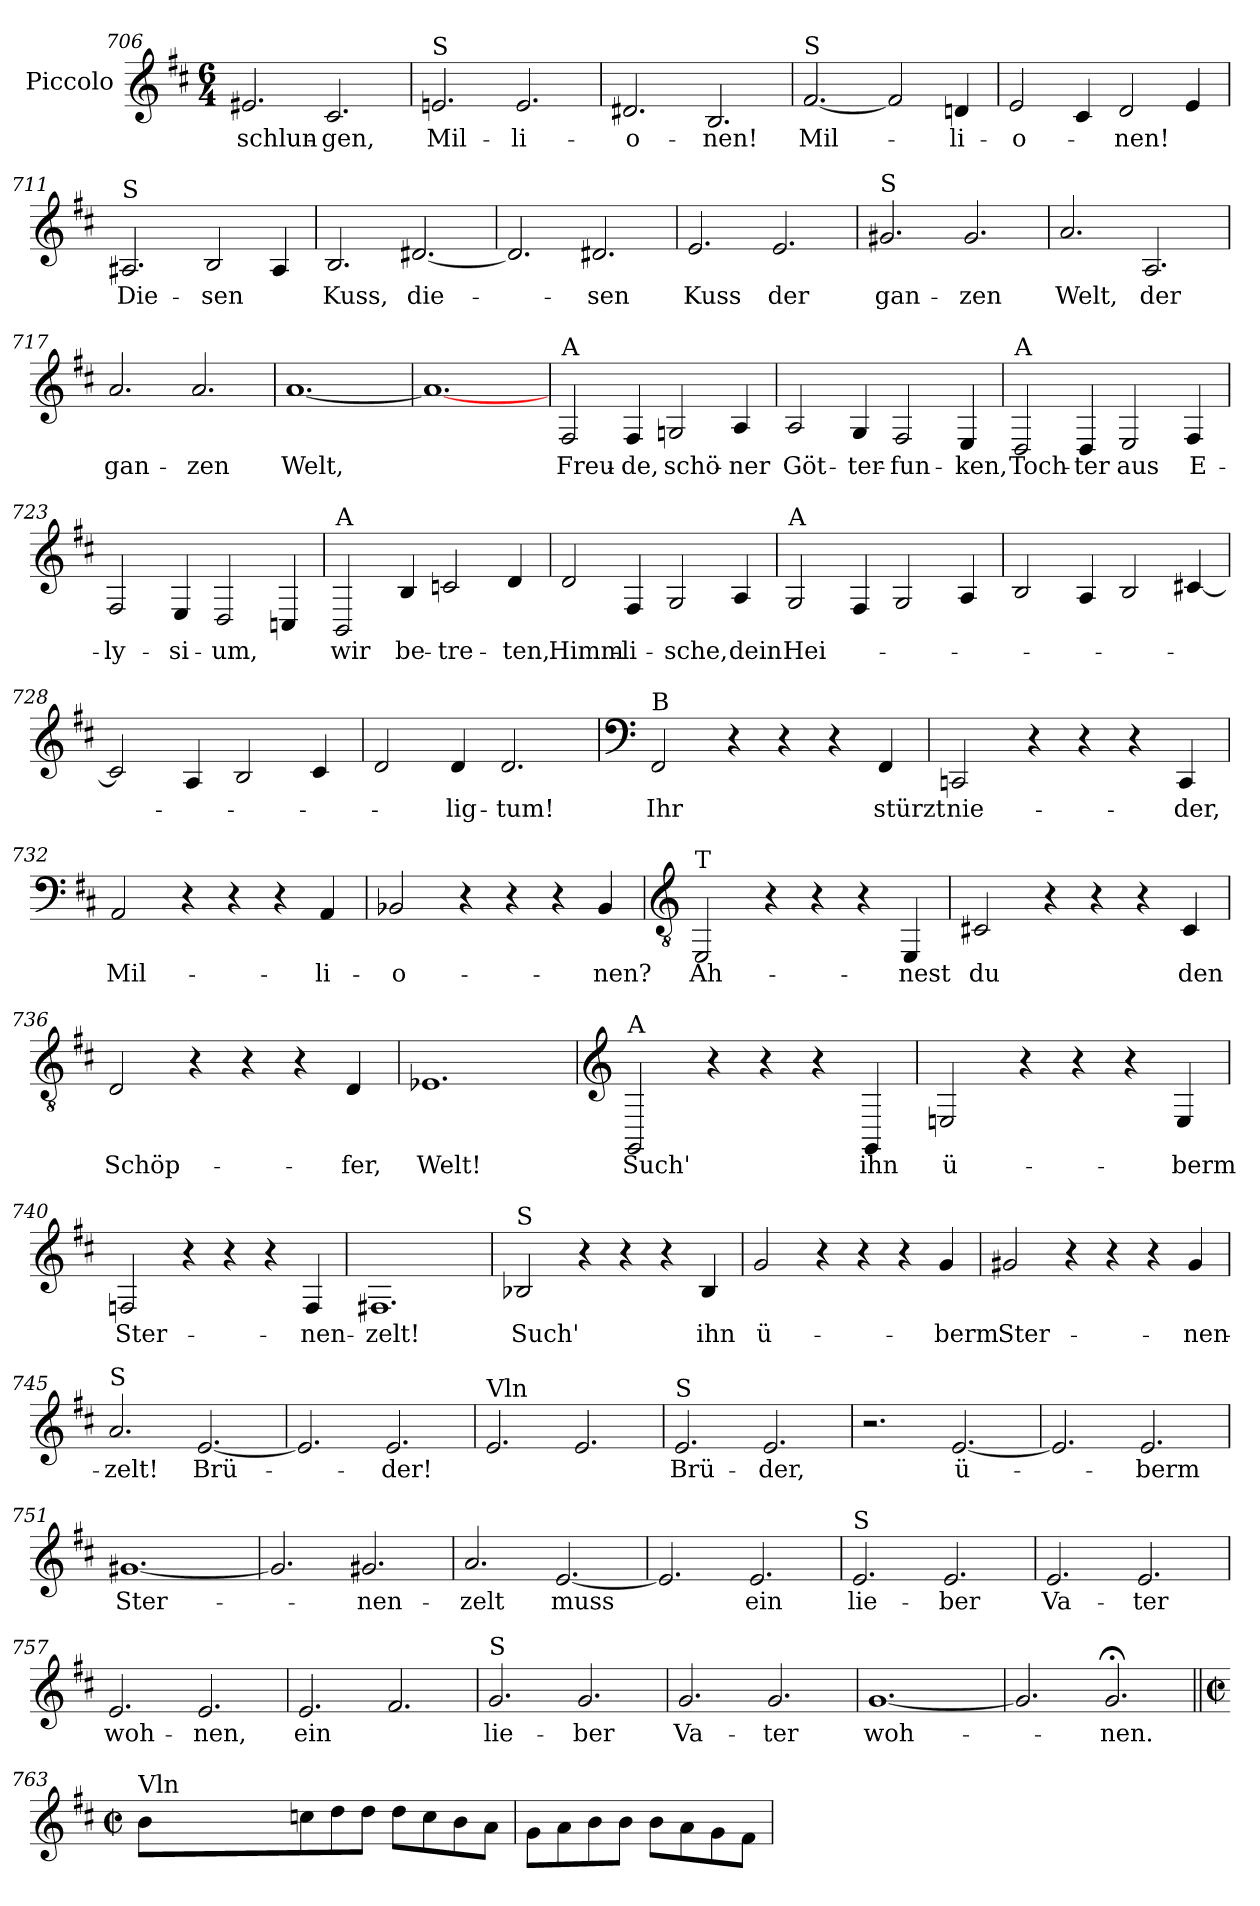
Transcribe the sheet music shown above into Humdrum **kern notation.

**kern	**text
*part1	*part1
*staff1	*staff1
*I"Piccolo	*
*I'Picc	*
*clefG2	*
*ITrd-7c-12	*
*k[f#c#]	*
*M6/4	*
=706	=706
!	!LO:LY:b
2.ee#X	-schlun-
!	!LO:LY:b
2.cc#	-gen,
!!LO:PB:g=z
=707	=707
!LO:TX:a:t=S	!
!	!LO:LY:b
2.een	Mil-
!	!LO:LY:b
2.ee	-li-
=708	=708
!	!LO:LY:b
2.dd#X	-o-
!	!LO:LY:b
2.b	-nen!
=709	=709
!LO:TX:a:t=S	!
!	!LO:LY:b
[2.ff#	Mil-
2ff#]	.
!	!LO:LY:b
4ddn	-li-
=710	=710
!	!LO:LY:b
2ee	-o-
4cc#	.
!	!LO:LY:b
2dd	-nen!
4ee	.
=711	=711
!LO:TX:a:t=S	!
!	!LO:LY:b
2.a#X	Die-
!	!LO:LY:b
2b	-sen
4a#	.
=712	=712
!	!LO:LY:b
2.b	Kuss,
!	!LO:LY:b
[2.dd#X	die-
!!LO:PB:g=z
=713	=713
2.dd#]	.
!	!LO:LY:b
2.dd#X	-sen
=714	=714
!	!LO:LY:b
2.ee	Kuss
!	!LO:LY:b
2.ee	der
=715	=715
!LO:TX:a:t=S	!
!	!LO:LY:b
2.gg#X	gan-
!	!LO:LY:b
2.gg#	-zen
=716	=716
!	!LO:LY:b
2.aa	Welt,
!	!LO:LY:b
2.a	der
=717	=717
!	!LO:LY:b
2.aa	gan-
!	!LO:LY:b
2.aa	-zen
=718	=718
!	!LO:LY:b
[1.aa	Welt,
=719	=719
1.aa_	.
!!LO:PB:g=z
=720	=720
!LO:TX:a:t=A	!
!	!LO:LY:b
2f#	Freu-
!	!LO:LY:b
4f#	-de,
!	!LO:LY:b
2gn	schö-
!	!LO:LY:b
4a	-ner
=721	=721
!	!LO:LY:b
2a	Göt-
!	!LO:LY:b
4g	-ter-
!	!LO:LY:b
2f#	-fun-
!	!LO:LY:b
4e	-ken,
=722	=722
!LO:TX:a:t=A	!
!	!LO:LY:b
2d	Toch-
!	!LO:LY:b
4d	-ter
!	!LO:LY:b
2e	aus
!	!LO:LY:b
4f#	E-
=723	=723
!	!LO:LY:b
2f#	-ly-
!	!LO:LY:b
4e	-si-
!	!LO:LY:b
2d	-um,
4cn	.
=724	=724
!LO:TX:a:t=A	!
!	!LO:LY:b
2B	wir
!	!LO:LY:b
4b	be-
!	!LO:LY:b
2ccn	-tre-
!	!LO:LY:b
4dd	-ten,
=725	=725
!	!LO:LY:b
2dd	Himm-
!	!LO:LY:b
4f#	-li-
!	!LO:LY:b
2g	-sche,
!	!LO:LY:b
4a	dein
!!LO:PB:g=z
=726	=726
!LO:TX:a:t=A	!
!	!LO:LY:b
2g	Hei-
4f#	.
2g	.
4a	.
=727	=727
2b	.
4a	.
2b	.
[4cc#X	.
=728	=728
2cc#]	.
4a	.
2b	.
4cc#	.
=729	=729
2dd	.
!	!LO:LY:b
4dd	-lig-
!	!LO:LY:b
2.dd	-tum!
=730	=730
*clefF4	*
!LO:TX:a:t=B	!
!	!LO:LY:b
2F#	Ihr
4r	.
4r	.
4r	.
!	!LO:LY:b
4F#	stürzt
=731	=731
!	!LO:LY:b
2Cn	nie-
4r	.
4r	.
4r	.
!	!LO:LY:b
4C	-der,
=732	=732
!	!LO:LY:b
2A	Mil-
4r	.
4r	.
4r	.
!	!LO:LY:b
4A	-li-
!!LO:PB:g=z
=733	=733
!	!LO:LY:b
2B-X	-o-
4r	.
4r	.
4r	.
!	!LO:LY:b
4B-	-nen?
=734	=734
*clefGv2	*
!LO:TX:a:t=T	!
!	!LO:LY:b
2E	Ah-
4r	.
4r	.
4r	.
!	!LO:LY:b
4E	-nest
=735	=735
!	!LO:LY:b
2c#X	du
4r	.
4r	.
4r	.
!	!LO:LY:b
4c#	den
=736	=736
!	!LO:LY:b
2d	Schöp-
4r	.
4r	.
4r	.
!	!LO:LY:b
4d	-fer,
=737	=737
!	!LO:LY:b
1.e-X	Welt!
=738	=738
*clefG2	*
!LO:TX:a:t=A	!
!	!LO:LY:b
2G	Such'
4r	.
4r	.
4r	.
!	!LO:LY:b
4G	ihn
=739	=739
!	!LO:LY:b
2en	ü-
4r	.
4r	.
4r	.
!	!LO:LY:b
4e	-berm
=740	=740
!	!LO:LY:b
2fn	Ster-
4r	.
4r	.
4r	.
!	!LO:LY:b
4f	-nen-
=741	=741
!	!LO:LY:b
1.f#X	-zelt!
!!LO:PB:g=z
=742	=742
!LO:TX:a:t=S	!
!	!LO:LY:b
2b-X	Such'
4r	.
4r	.
4r	.
!	!LO:LY:b
4b-	ihn
=743	=743
!	!LO:LY:b
2gg	ü-
4r	.
4r	.
4r	.
!	!LO:LY:b
4gg	-berm
=744	=744
!	!LO:LY:b
2gg#X	Ster-
4r	.
4r	.
4r	.
!	!LO:LY:b
4gg#	-nen-
=745	=745
!LO:TX:a:t=S	!
!	!LO:LY:b
2.aa	-zelt!
!	!LO:LY:b
[2.ee	Brü-
=746	=746
2.ee]	.
!	!LO:LY:b
2.ee	-der!
=747	=747
!LO:TX:a:t=Vln	!
2.ee/	.
2.ee/	.
=748	=748
!LO:TX:a:t=S	!
!	!LO:LY:b
2.ee	Brü-
!	!LO:LY:b
2.ee	-der,
=749	=749
2.r	.
!	!LO:LY:b
[2.ee	ü-
=750	=750
2.ee]	.
!	!LO:LY:b
2.ee	-berm
=751	=751
!	!LO:LY:b
[1.gg#X	Ster-
=752	=752
2.gg#]	.
!	!LO:LY:b
2.gg#X	-nen-
=753	=753
!	!LO:LY:b
2.aa	-zelt
!	!LO:LY:b
[2.ee	muss
!!LO:PB:g=z
=754	=754
2.ee]	.
!	!LO:LY:b
2.ee	ein
=755	=755
!LO:TX:a:t=S	!
!	!LO:LY:b
2.ee	lie-
!	!LO:LY:b
2.ee	-ber
=756	=756
!	!LO:LY:b
2.ee	Va-
!	!LO:LY:b
2.ee	-ter
=757	=757
!	!LO:LY:b
2.ee	woh-
!	!LO:LY:b
2.ee	-nen,
=758	=758
!	!LO:LY:b
2.ee	ein
2.ff#	.
=759	=759
!LO:TX:a:t=S	!
!	!LO:LY:b
2.gg	lie-
!	!LO:LY:b
2.gg	-ber
=760	=760
!	!LO:LY:b
2.gg	Va-
!	!LO:LY:b
2.gg	-ter
=761	=761
!	!LO:LY:b
[1.gg	woh-
=762	=762
2.gg]	.
!	!LO:LY:b
2.gg;<	-nen.
!!LO:PB:g=z
=763||	=763||
*M2/2	*
*met(c|)	*
*MM240	*
*^	*
!LO:TX:a:t=Vln	!	!
8bb\L	1ryy	.
1ryy	.	.
.	1ryy	.
8cccn\	.	.
8ddd\	.	.
8ddd\J	.	.
8ddd\L	.	.
8ccc\	.	.
8bb\	.	.
8aa\J	.	.
*v	*v	*
=764	=764
8gg\L	.
8aa\	.
8bb\	.
8bb\J	.
8bb\L	.
8aa\	.
8gg\	.
8ff#\J	.
=	=
*-	*-
